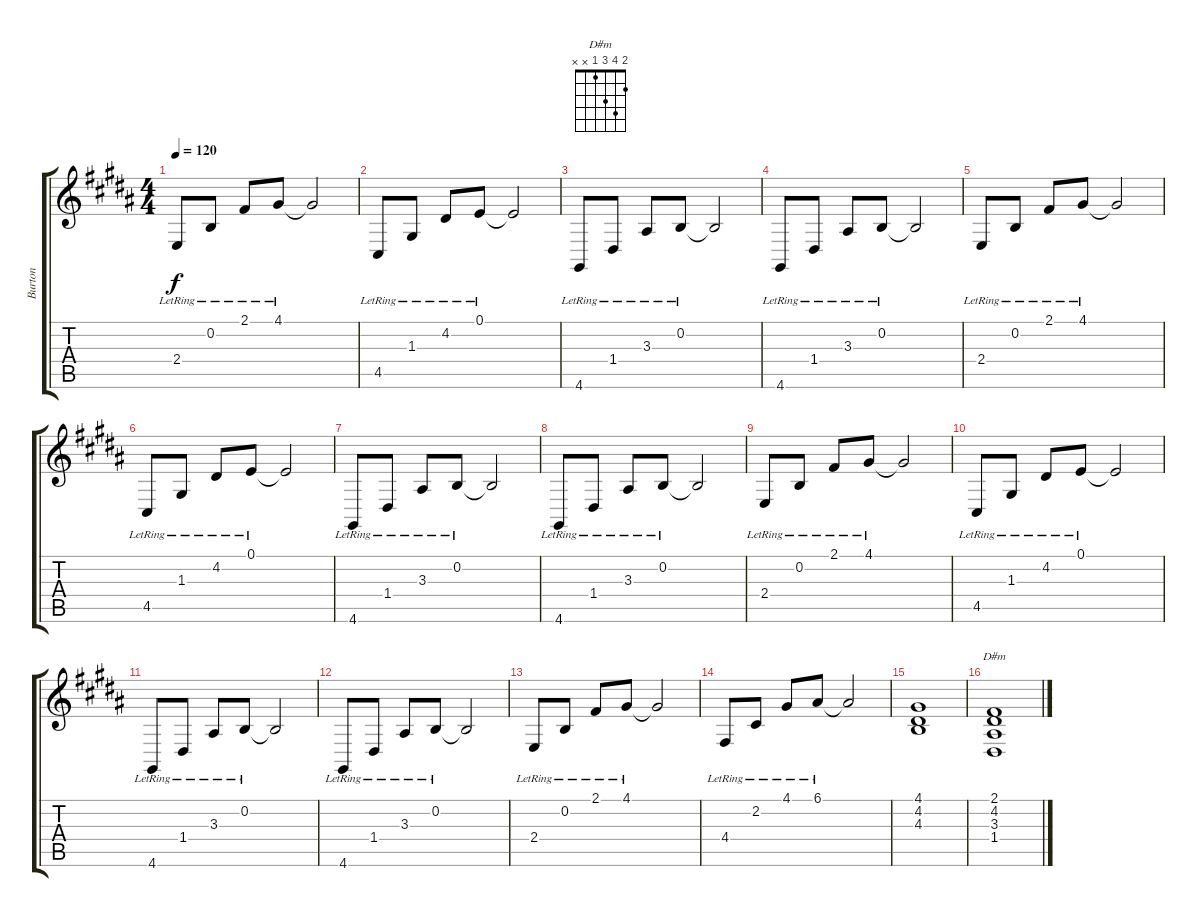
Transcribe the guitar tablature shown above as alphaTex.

\track ("Burton" "Burton") {instrument synthstrings1}
\staff {score tabs}
\tuning (E4 B3 G3 D3 A2 E2) {hide}
\chord ("D#m" 2 4 3 1 x x)
\ts (4 4)
\tempo 120
\clef g2
\ks b
2.4{lr}.8{dy f volume 15 instrument electricgrandpiano} 0.2{lr}.8 2.1{lr}.8 4.1{lr}.8 4.1{t}.2 |
4.5{lr}.8 1.3{lr}.8 4.2{lr}.8 0.1{lr}.8 0.1{t}.2 |
4.6{lr}.8 1.4{lr}.8 3.3{lr}.8 0.2{lr}.8 0.2{t}.2 |
4.6{lr}.8 1.4{lr}.8 3.3{lr}.8 0.2{lr}.8 0.2{t}.2 |
2.4{lr}.8{volume 15 instrument electricgrandpiano} 0.2{lr}.8 2.1{lr}.8 4.1{lr}.8 4.1{t}.2 |
4.5{lr}.8 1.3{lr}.8 4.2{lr}.8 0.1{lr}.8 0.1{t}.2 |
4.6{lr}.8 1.4{lr}.8 3.3{lr}.8 0.2{lr}.8 0.2{t}.2 |
4.6{lr}.8 1.4{lr}.8 3.3{lr}.8 0.2{lr}.8 0.2{t}.2 |
2.4{lr}.8{volume 15 instrument electricgrandpiano} 0.2{lr}.8 2.1{lr}.8 4.1{lr}.8 4.1{t}.2 |
4.5{lr}.8 1.3{lr}.8 4.2{lr}.8 0.1{lr}.8 0.1{t}.2 |
4.6{lr}.8 1.4{lr}.8 3.3{lr}.8 0.2{lr}.8 0.2{t}.2 |
4.6{lr}.8 1.4{lr}.8 3.3{lr}.8 0.2{lr}.8 0.2{t}.2 |
2.4{lr}.8 0.2{lr}.8 2.1{lr}.8 4.1{lr}.8 4.1{t}.2 |
4.4{lr}.8 2.2{lr}.8 4.1{lr}.8 6.1{lr}.8 6.1{t}.2 |
(4.1 4.2 4.3).1{volume 8 instrument synthstrings1} |
(2.1 4.2 3.3 1.4).1{ch "D#m"}
